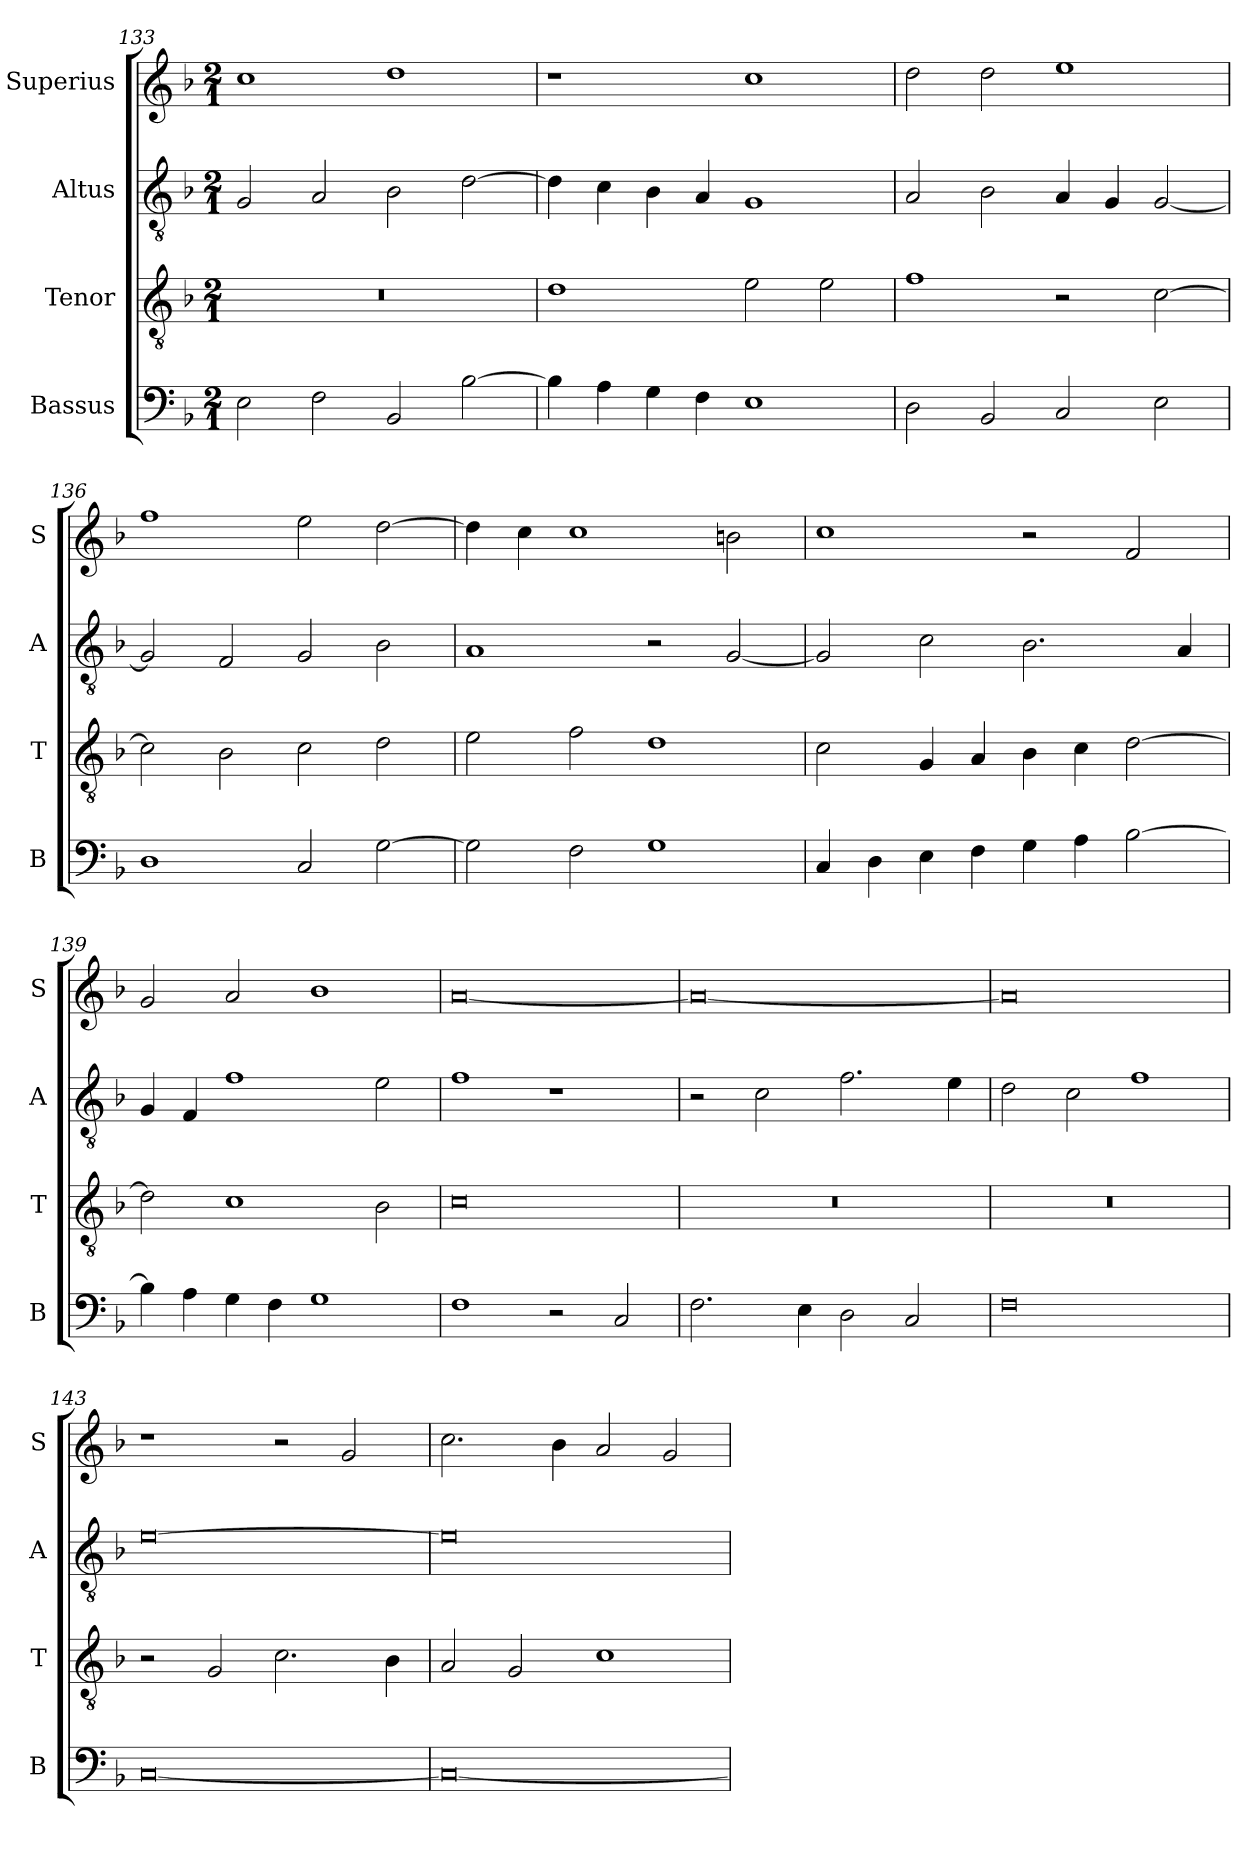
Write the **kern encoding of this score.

**kern	**kern	**kern	**kern
*part4	*part3	*part2	*part1
*staff4	*staff3	*staff2	*staff1
*I"Bassus	*I"Tenor	*I"Altus	*I"Superius
*I'B	*I'T	*I'A	*I'S
*clefF4	*clefGv2	*clefGv2	*clefG2
*k[b-]	*k[b-]	*k[b-]	*k[b-]
*M2/1	*M2/1	*M2/1	*M2/1
=133	=133	=133	=133
2E\	0r	2G/	1cc
2F\	.	2A/	.
2BB-/	.	2B-\	1dd
[2B-\	.	[2d\	.
=134	=134	=134	=134
4B-\]	1d	4d\]	1r
4A\	.	4c\	.
4G\	.	4B-\	.
4F\	.	4A/	.
1E	2e\	1G	1cc
.	2e\	.	.
=135	=135	=135	=135
2D\	1f	2A/	2dd\
2BB-/	.	2B-\	2dd\
2C/	2r	4A/	1ee
.	.	4G/	.
2E\	[2c\	[2G/	.
=136	=136	=136	=136
1D	2c\]	2G/]	1ff
.	2B-\	2F/	.
2C/	2c\	2G/	2ee\
[2G\	2d\	2B-\	[2dd\
=137	=137	=137	=137
2G\]	2e\	1A	4dd\]
.	.	.	4cc\
2F\	2f\	.	1cc
1G	1d	2r	.
.	.	[2G/	2bn\
=138	=138	=138	=138
4C/	2c\	2G/]	1cc
4D\	.	.	.
4E\	4G/	2c\	.
4F\	4A/	.	.
4G\	4B-\	2.B-\	2r
4A\	4c\	.	.
[2B-\	[2d\	.	2f/
.	.	4A/	.
=139	=139	=139	=139
4B-\]	2d\]	4G/	2g/
4A\	.	4F/	.
4G\	1c	1f	2a/
4F\	.	.	.
1G	.	.	1b-
.	2B-\	2e\	.
=140	=140	=140	=140
1F	0c	1f	[0a
2r	.	1r	.
2C/	.	.	.
=141	=141	=141	=141
2.F\	0r	2r	0a_
.	.	2c\	.
4E\	.	.	.
2D\	.	2.f\	.
2C/	.	.	.
.	.	4e\	.
=142	=142	=142	=142
0F	0r	2d\	0a]
.	.	2c\	.
.	.	1f	.
=143	=143	=143	=143
[0C	2r	[0e	1r
.	2G/	.	.
.	2.c\	.	2r
.	.	.	2g/
.	4B-\	.	.
=144	=144	=144	=144
0C_	2A/	0e]	2.cc\
.	2G/	.	.
.	.	.	4b-\
.	1c	.	2a/
.	.	.	2g/
=	=	=	=
*-	*-	*-	*-
